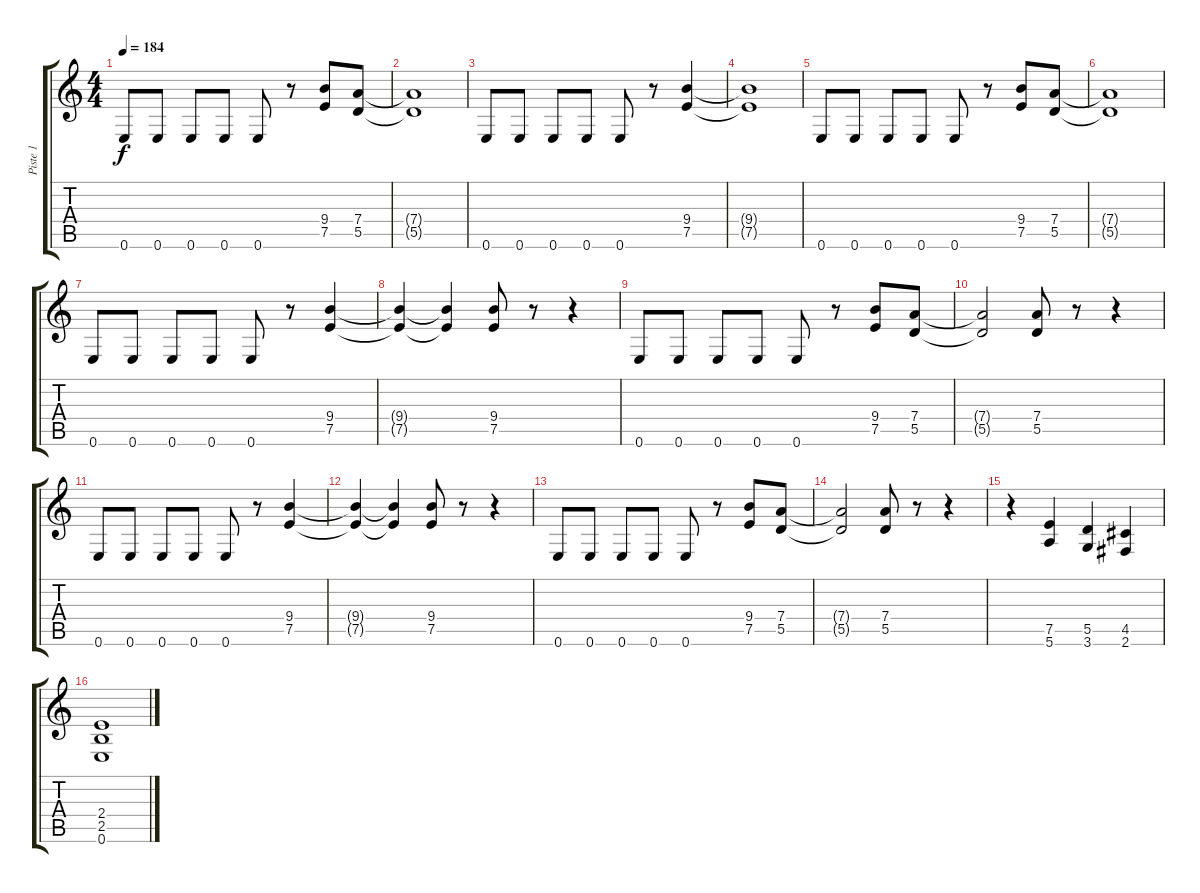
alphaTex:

\track ("Piste 1" "Piste 1") {instrument distortionguitar}
\staff {score tabs}
\tuning (E4 B3 G3 D3 A2 E2) {hide}
\ts (4 4)
\tempo 184
\clef g2
\ks c
0.6.8{dy f} 0.6.8 0.6.8 0.6.8 0.6.8 r.8 (9.4 7.5).8 (7.4 5.5).8 |
(7.4{t} 5.5{t}).1 |
0.6.8 0.6.8 0.6.8 0.6.8 0.6.8 r.8 (9.4 7.5).4 |
(9.4{t} 7.5{t}).1 |
0.6.8 0.6.8 0.6.8 0.6.8 0.6.8 r.8 (9.4 7.5).8 (7.4 5.5).8 |
(7.4{t} 5.5{t}).1 |
0.6.8 0.6.8 0.6.8 0.6.8 0.6.8 r.8 (9.4 7.5).4 |
(9.4{t} 7.5{t}).4 (9.4{t} 7.5{t}).4 (9.4 7.5).8 r.8 r.4 |
0.6.8 0.6.8 0.6.8 0.6.8 0.6.8 r.8 (9.4 7.5).8 (7.4 5.5).8 |
(7.4{t} 5.5{t}).2 (7.4 5.5).8 r.8 r.4 |
0.6.8 0.6.8 0.6.8 0.6.8 0.6.8 r.8 (9.4 7.5).4 |
(9.4{t} 7.5{t}).4 (9.4{t} 7.5{t}).4 (9.4 7.5).8 r.8 r.4 |
0.6.8 0.6.8 0.6.8 0.6.8 0.6.8 r.8 (9.4 7.5).8 (7.4 5.5).8 |
(7.4{t} 5.5{t}).2 (7.4 5.5).8 r.8 r.4 |
r.4 (7.5 5.6).4 (5.5 3.6).4 (4.5 2.6).4 |
(2.4 2.5 0.6).1
